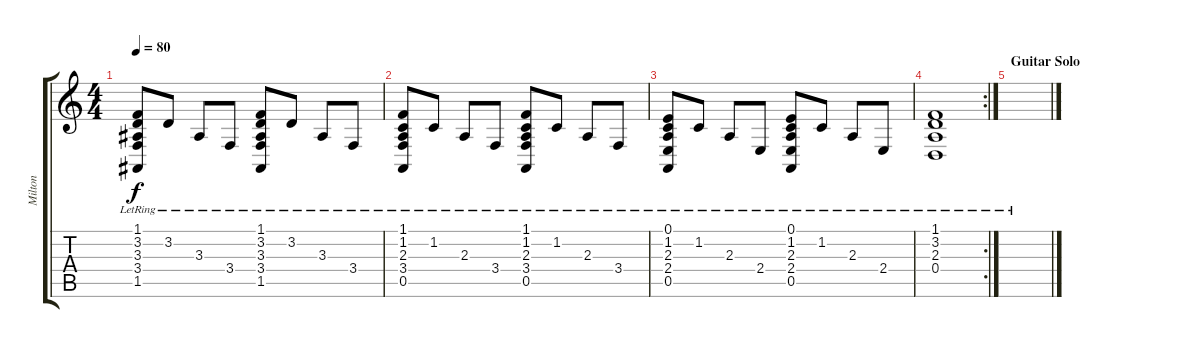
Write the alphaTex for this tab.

\track ("Milton" "Milton") {instrument acousticgrandpiano}
\staff {score tabs}
\tuning (E4 B3 G3 D3 A2 E2) {hide}
\ts (4 4)
\tempo 80
\clef g2
\ks c
(1.1{lr} 3.2{lr} 3.3{lr} 3.4{lr} 1.5{lr}).8{dy f} 3.2{lr}.8 3.3{lr}.8 3.4{lr}.8 (1.1{lr} 3.2{lr} 3.3{lr} 3.4{lr} 1.5{lr}).8 3.2{lr}.8 3.3{lr}.8 3.4{lr}.8 |
(1.1{lr} 1.2{lr} 2.3{lr} 3.4{lr} 0.5{lr}).8 1.2{lr}.8 2.3{lr}.8 3.4{lr}.8 (1.1{lr} 1.2{lr} 2.3{lr} 3.4{lr} 0.5{lr}).8 1.2{lr}.8 2.3{lr}.8 3.4{lr}.8 |
(0.1{lr} 1.2{lr} 2.3{lr} 2.4{lr} 0.5{lr}).8 1.2{lr}.8 2.3{lr}.8 2.4{lr}.8 (0.1{lr} 1.2{lr} 2.3{lr} 2.4{lr} 0.5{lr}).8 1.2{lr}.8 2.3{lr}.8 2.4{lr}.8 |
\rc 2
(1.1{lr} 3.2{lr} 2.3{lr} 0.4{lr}).1 |
\section ("" "Guitar Solo")
